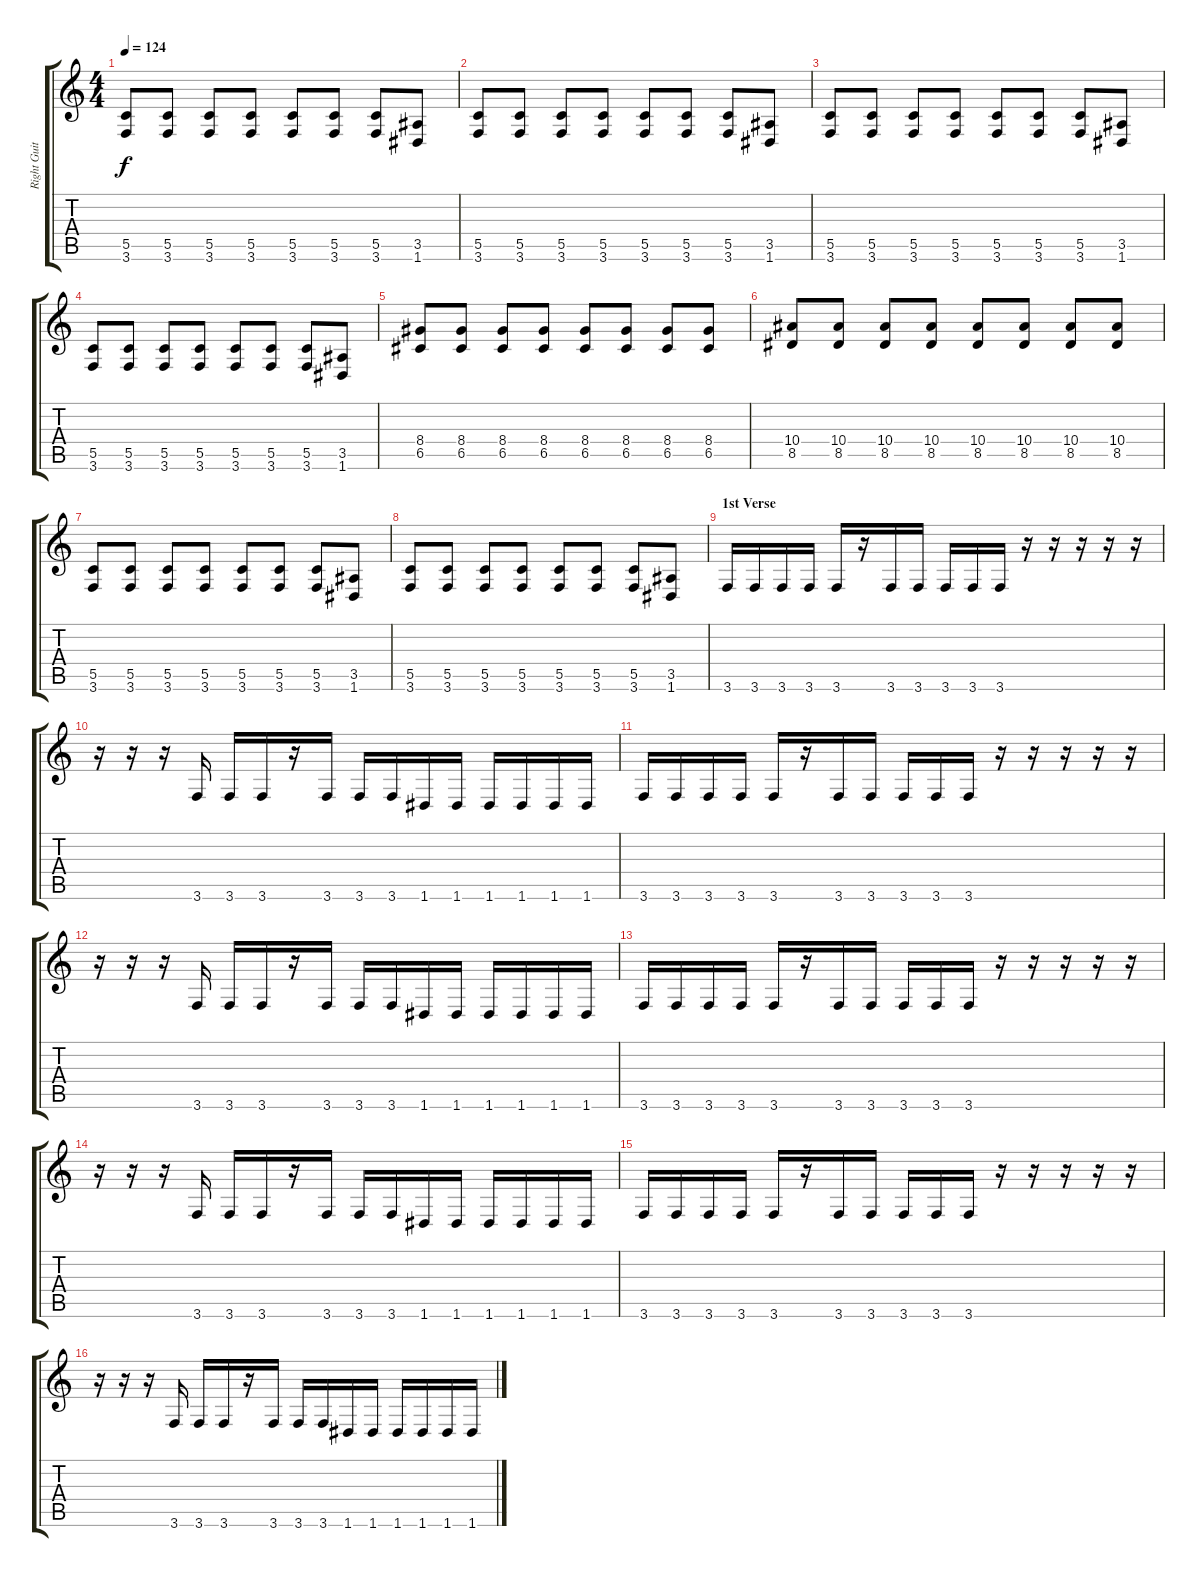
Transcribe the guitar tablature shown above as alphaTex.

\track ("Right Guitar" "Right Guit") {instrument distortionguitar}
\staff {score tabs}
\tuning (D4 A3 F3 C3 G2 D2) {hide}
\ts (4 4)
\tempo 124
\clef g2
\ks c
(5.5 3.6).8{dy f instrument distortionguitar} (5.5 3.6).8 (5.5 3.6).8 (5.5 3.6).8 (5.5 3.6).8 (5.5 3.6).8 (5.5 3.6).8 (3.5 1.6).8 |
(5.5 3.6).8 (5.5 3.6).8 (5.5 3.6).8 (5.5 3.6).8 (5.5 3.6).8 (5.5 3.6).8 (5.5 3.6).8 (3.5 1.6).8 |
(5.5 3.6).8 (5.5 3.6).8 (5.5 3.6).8 (5.5 3.6).8 (5.5 3.6).8 (5.5 3.6).8 (5.5 3.6).8 (3.5 1.6).8 |
(5.5 3.6).8 (5.5 3.6).8 (5.5 3.6).8 (5.5 3.6).8 (5.5 3.6).8 (5.5 3.6).8 (5.5 3.6).8 (3.5 1.6).8 |
(8.4 6.5).8 (8.4 6.5).8 (8.4 6.5).8 (8.4 6.5).8 (8.4 6.5).8 (8.4 6.5).8 (8.4 6.5).8 (8.4 6.5).8 |
(10.4 8.5).8 (10.4 8.5).8 (10.4 8.5).8 (10.4 8.5).8 (10.4 8.5).8 (10.4 8.5).8 (10.4 8.5).8 (10.4 8.5).8 |
(5.5 3.6).8 (5.5 3.6).8 (5.5 3.6).8 (5.5 3.6).8 (5.5 3.6).8 (5.5 3.6).8 (5.5 3.6).8 (3.5 1.6).8 |
(5.5 3.6).8 (5.5 3.6).8 (5.5 3.6).8 (5.5 3.6).8 (5.5 3.6).8 (5.5 3.6).8 (5.5 3.6).8 (3.5 1.6).8 |
\section ("" "1st Verse")
3.6.16 3.6.16 3.6.16 3.6.16 3.6.16 r.16 3.6.16 3.6.16 3.6.16 3.6.16 3.6.16 r.16 r.16 r.16 r.16 r.16 |
r.16 r.16 r.16 3.6.16 3.6.16 3.6.16 r.16 3.6.16 3.6.16 3.6.16 1.6.16 1.6.16 1.6.16 1.6.16 1.6.16 1.6.16 |
3.6.16 3.6.16 3.6.16 3.6.16 3.6.16 r.16 3.6.16 3.6.16 3.6.16 3.6.16 3.6.16 r.16 r.16 r.16 r.16 r.16 |
r.16 r.16 r.16 3.6.16 3.6.16 3.6.16 r.16 3.6.16 3.6.16 3.6.16 1.6.16 1.6.16 1.6.16 1.6.16 1.6.16 1.6.16 |
3.6.16 3.6.16 3.6.16 3.6.16 3.6.16 r.16 3.6.16 3.6.16 3.6.16 3.6.16 3.6.16 r.16 r.16 r.16 r.16 r.16 |
r.16 r.16 r.16 3.6.16 3.6.16 3.6.16 r.16 3.6.16 3.6.16 3.6.16 1.6.16 1.6.16 1.6.16 1.6.16 1.6.16 1.6.16 |
3.6.16 3.6.16 3.6.16 3.6.16 3.6.16 r.16 3.6.16 3.6.16 3.6.16 3.6.16 3.6.16 r.16 r.16 r.16 r.16 r.16 |
r.16 r.16 r.16 3.6.16 3.6.16 3.6.16 r.16 3.6.16 3.6.16 3.6.16 1.6.16 1.6.16 1.6.16 1.6.16 1.6.16 1.6.16
